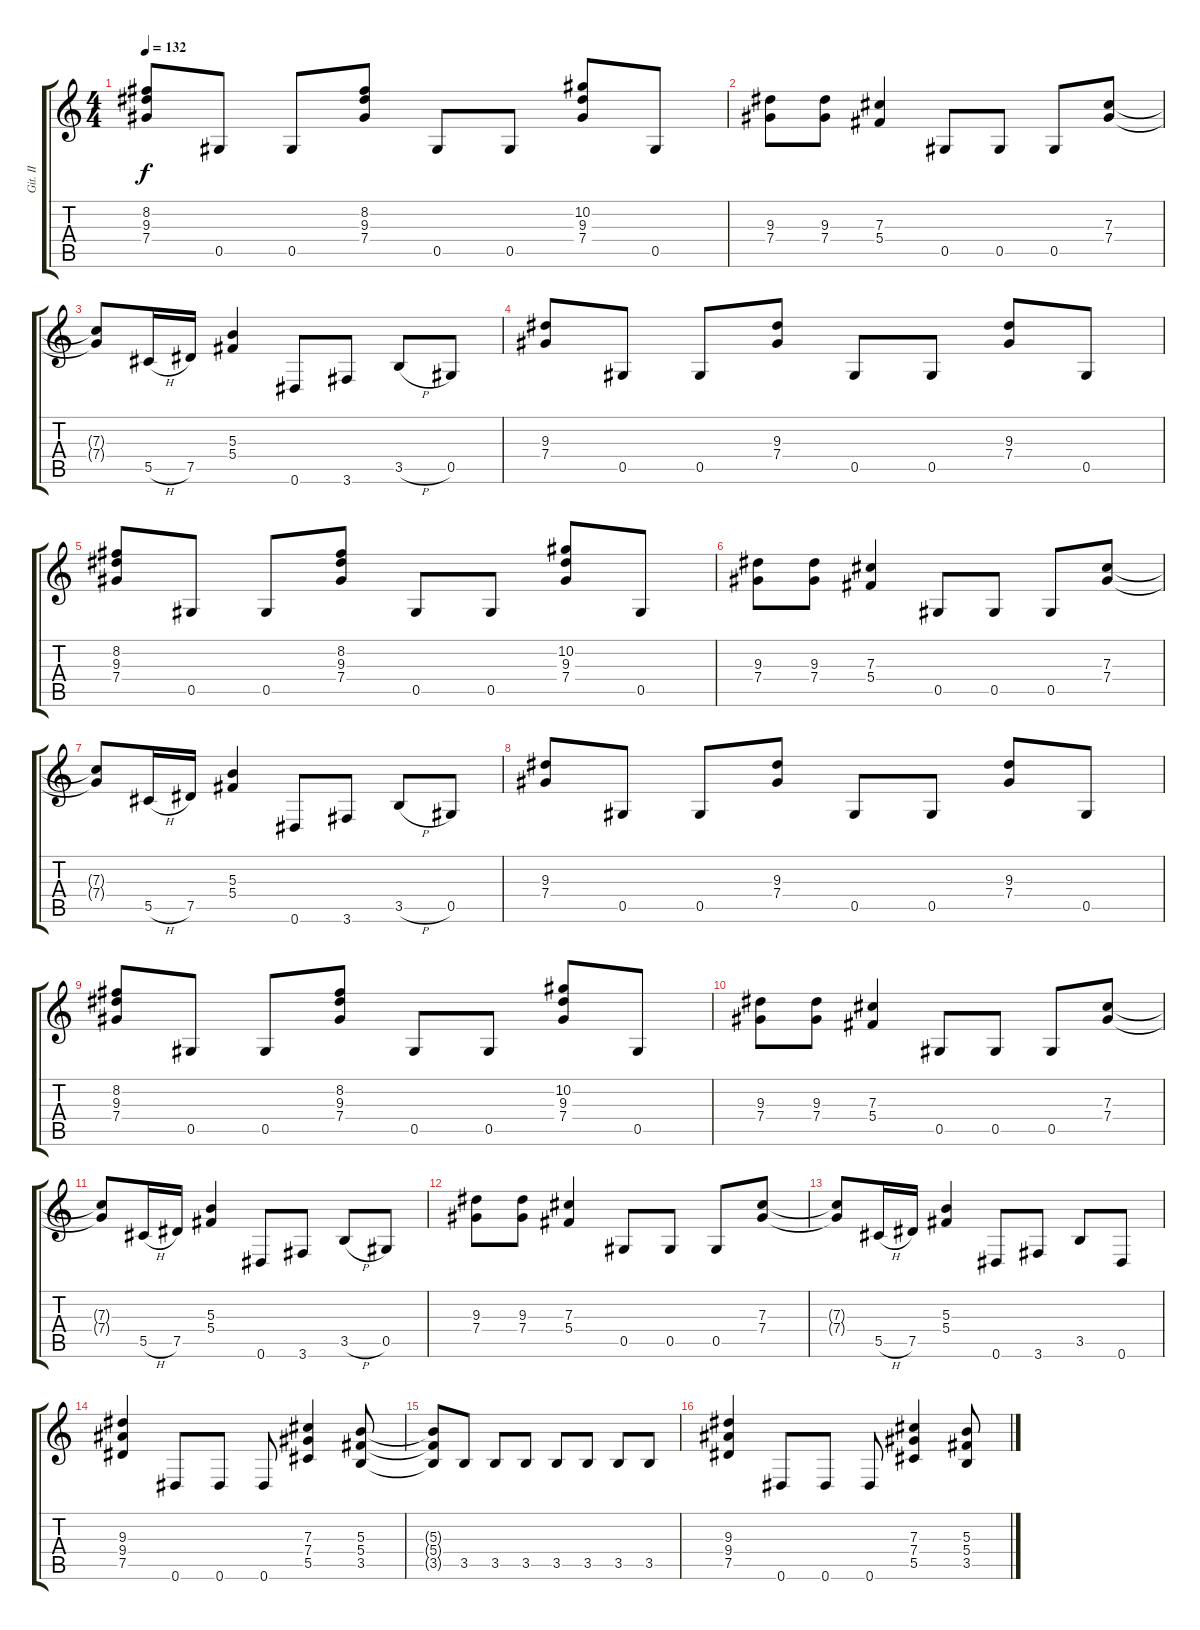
\track ("Git. II" "Git. II") {instrument overdrivenguitar}
\staff {score tabs}
\tuning (Eb4 Bb3 Gb3 Db3 Ab2 Eb2) {hide}
\ts (4 4)
\tempo 132
\clef g2
\ks c
(8.2 9.3 7.4).8{dy f} 0.5.8 0.5.8 (8.2 9.3 7.4).8 0.5.8 0.5.8 (10.2 9.3 7.4).8 0.5.8 |
(9.3 7.4).8 (9.3 7.4).8 (7.3 5.4).4 0.5.8 0.5.8 0.5.8 (7.3 7.4).8 |
(7.3{t} 7.4{t}).8 5.5{h}.16 7.5.16 (5.3 5.4).4 0.6.8 3.6.8 3.5{h}.8 0.5.8 |
(9.3 7.4).8 0.5.8 0.5.8 (9.3 7.4).8 0.5.8 0.5.8 (9.3 7.4).8 0.5.8 |
(8.2 9.3 7.4).8 0.5.8 0.5.8 (8.2 9.3 7.4).8 0.5.8 0.5.8 (10.2 9.3 7.4).8 0.5.8 |
(9.3 7.4).8 (9.3 7.4).8 (7.3 5.4).4 0.5.8 0.5.8 0.5.8 (7.3 7.4).8 |
(7.3{t} 7.4{t}).8 5.5{h}.16 7.5.16 (5.3 5.4).4 0.6.8 3.6.8 3.5{h}.8 0.5.8 |
(9.3 7.4).8 0.5.8 0.5.8 (9.3 7.4).8 0.5.8 0.5.8 (9.3 7.4).8 0.5.8 |
(8.2 9.3 7.4).8 0.5.8 0.5.8 (8.2 9.3 7.4).8 0.5.8 0.5.8 (10.2 9.3 7.4).8 0.5.8 |
(9.3 7.4).8 (9.3 7.4).8 (7.3 5.4).4 0.5.8 0.5.8 0.5.8 (7.3 7.4).8 |
(7.3{t} 7.4{t}).8 5.5{h}.16 7.5.16 (5.3 5.4).4 0.6.8 3.6.8 3.5{h}.8 0.5.8 |
(9.3 7.4).8 (9.3 7.4).8 (7.3 5.4).4 0.5.8 0.5.8 0.5.8 (7.3 7.4).8 |
(7.3{t} 7.4{t}).8 5.5{h}.16 7.5.16 (5.3 5.4).4 0.6.8 3.6.8 3.5.8 0.6.8 |
(9.3 9.4 7.5).4 0.6.8 0.6.8 0.6.8 (7.3 7.4 5.5).4 (5.3 5.4 3.5).8 |
(5.3{t} 5.4{t} 3.5{t}).8 3.5.8 3.5.8 3.5.8 3.5.8 3.5.8 3.5.8 3.5.8 |
(9.3 9.4 7.5).4 0.6.8 0.6.8 0.6.8 (7.3 7.4 5.5).4 (5.3 5.4 3.5).8
